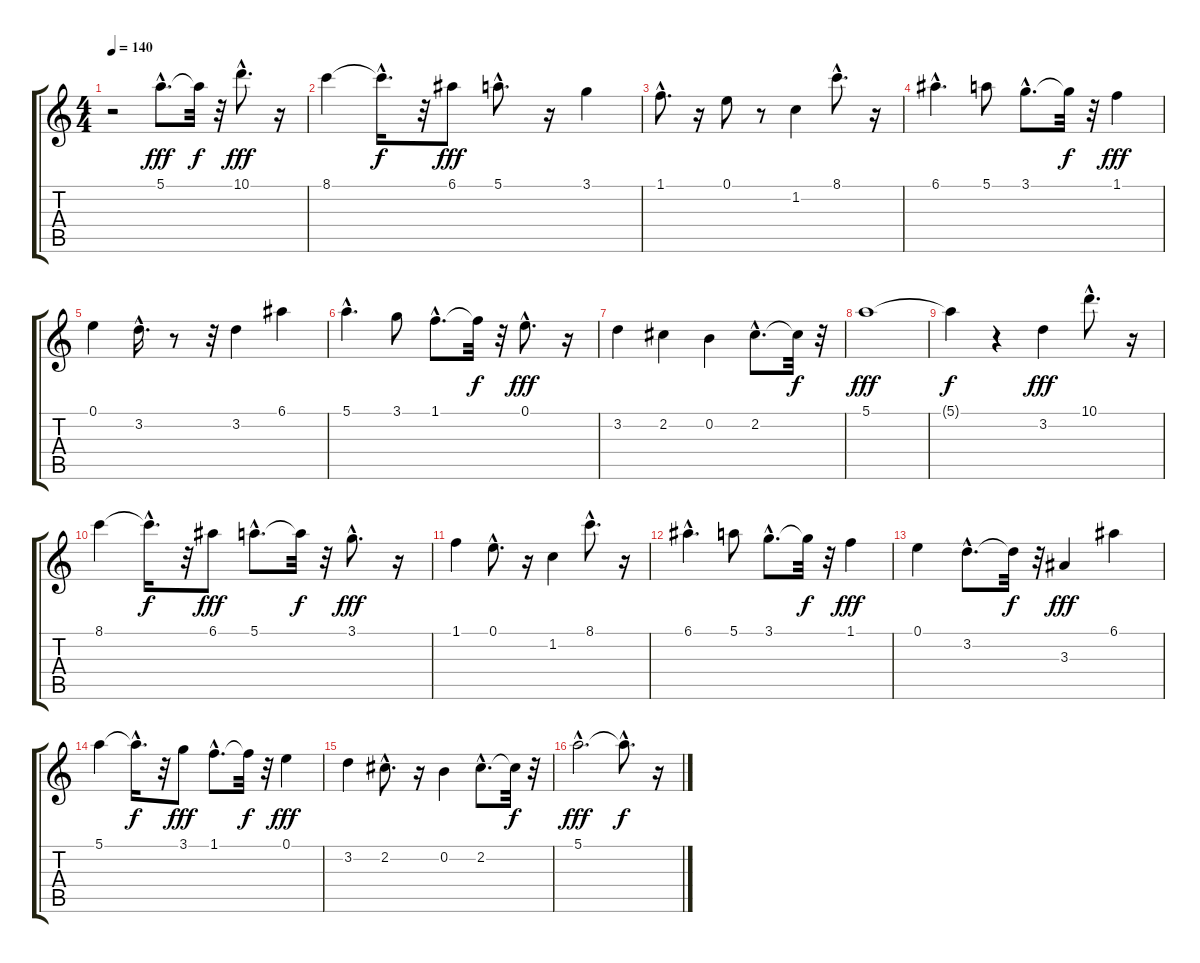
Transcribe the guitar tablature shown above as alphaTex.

\track "" {instrument electricbasspick}
\staff {score tabs}
\tuning (E4 B3 G3 D3 A2 E2) {hide}
\ts (4 4)
\tempo 140
\clef g2
\ks c
r.2{dy fff} 5.1{hac}.8{d} 5.1{t}.32{dy f} r.32 10.1{hac}.8{d dy fff} r.16 |
8.1.4 8.1{hac t}.16{d dy f} r.32 6.1.8{dy fff} 5.1{hac}.8{d} r.16 3.1.4 |
1.1{hac}.8{d} r.16 0.1.8 r.8 1.2.4 8.1{hac}.8{d} r.16 |
6.1{hac}.4{d} 5.1.8 3.1{hac}.8{d} 3.1{t}.32{dy f} r.32 1.1.4{dy fff} |
0.1.4 3.2{hac}.16{d} r.8 r.32 3.2.4 6.1.4 |
5.1{hac}.4{d} 3.1.8 1.1{hac}.8{d} 1.1{t}.32{dy f} r.32 0.1{hac}.8{d dy fff} r.16 |
3.2.4 2.2.4 0.2.4 2.2{hac}.8{d} 2.2{t}.32{dy f} r.32 |
5.1.1{dy fff} |
5.1{t}.4{dy f} r.4 3.2.4{dy fff} 10.1{hac}.8{d} r.16 |
8.1.4 8.1{hac t}.16{d dy f} r.32 6.1.8{dy fff} 5.1{hac}.8{d} 5.1{t}.32{dy f} r.32 3.1{hac}.8{d dy fff} r.16 |
1.1.4 0.1{hac}.8{d} r.16 1.2.4 8.1{hac}.8{d} r.16 |
6.1{hac}.4{d} 5.1.8 3.1{hac}.8{d} 3.1{t}.32{dy f} r.32 1.1.4{dy fff} |
0.1.4 3.2{hac}.8{d} 3.2{t}.32{dy f} r.32 3.3.4{dy fff} 6.1.4 |
5.1.4 5.1{hac t}.16{d dy f} r.32 3.1.8{dy fff} 1.1{hac}.8{d} 1.1{t}.32{dy f} r.32 0.1.4{dy fff} |
3.2.4 2.2{hac}.8{d} r.16 0.2.4 2.2{hac}.8{d} 2.2{t}.32{dy f} r.32 |
5.1{hac}.2{d dy fff} 5.1{hac t}.8{d dy f} r.16
